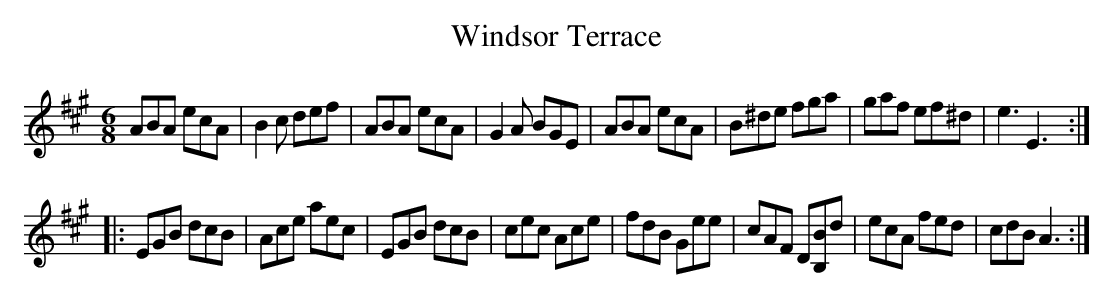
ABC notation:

X:1
T:Windsor Terrace
M:6/8
L:1/8
K:A
ABA ecA | B2c def | ABA ecA | G2A BGE | ABA ecA | B^de fga | gaf ef^d | e3 E3 :|
|: EGB dcB | Ace aec | EGB dcB | cec Ace | fdB Gee | cAF D[B,B]d | ecA fed | cdB A3 :|
